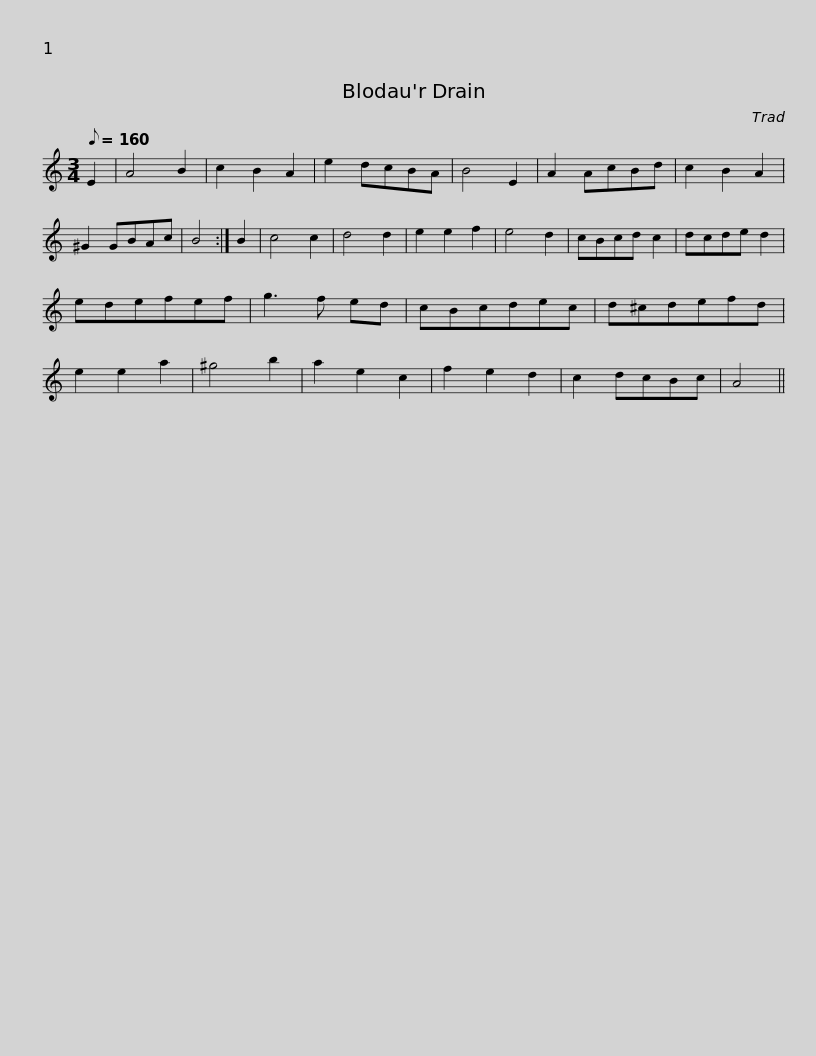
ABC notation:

X:1
L:1/8
Q:1/8=160
M:3/4
I:linebreak $
K:C
V:1 treble
V:1
 E2 | A4 B2 | c2 B2 A2 | e2 dcBA | B4 E2 | %5
 A2 AcBd | c2 B2 A2 | ^G2 GBAc | B4 :|$ B2 | %10
 c4 c2 | d4 d2 | e2 e2 f2 | e4 d2 | cBcd c2 | %15
 dcde d2 | edefef | g3 f ed |$ cBcdec | d^cdefd | %20
 e2 e2 a2 | ^g4 b2 | a2 e2 c2 | f2 e2 d2 | c2 dcBc | %25
 A4 || %26
